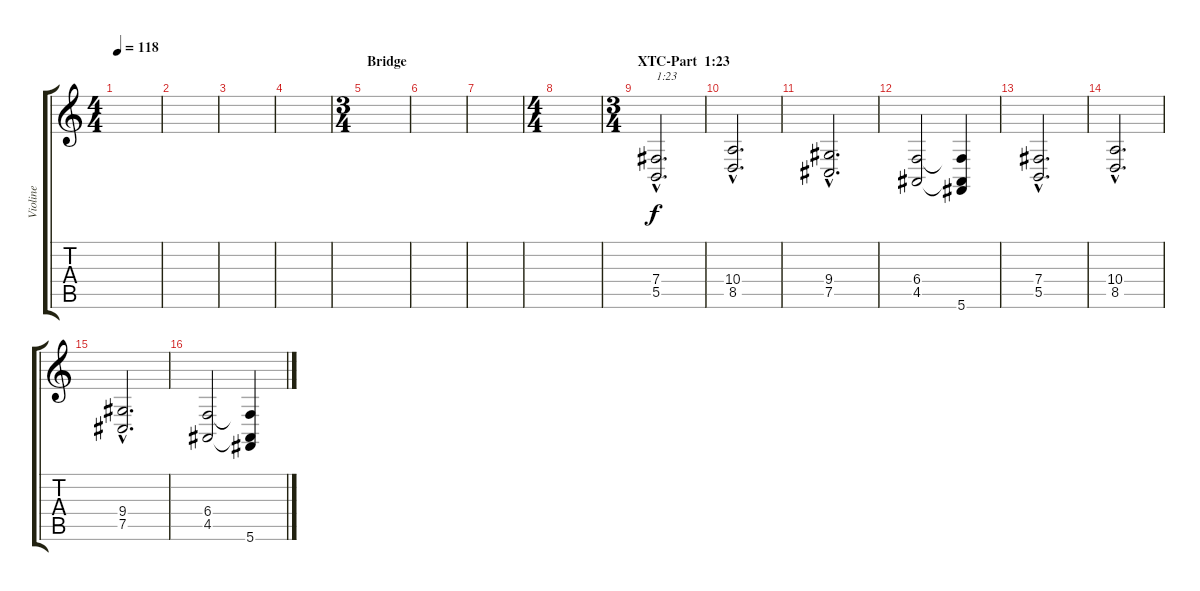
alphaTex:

\track ("Violine" "Violine") {instrument violin}
\staff {score tabs}
\tuning (Db4 Ab3 E3 B2 Gb2 Db2) {hide}
\ts (4 4)
\tempo 118
\clef g2
\ks c
|
|
|
|
\ts (3 4)
\section ("" "Bridge")
|
|
|
\ts (4 4)
|
\ts (3 4)
\section ("" "XTC-Part  1:23")
(7.4{hac} 5.5{hac}).2{d txt "1:23"} |
(10.4{hac} 8.5{hac}).2{d} |
(9.4{hac} 7.5{hac}).2{d} |
(6.4 4.5).2 (6.4{t} 4.5{t} 5.6).4 |
(7.4{hac} 5.5{hac}).2{d} |
(10.4{hac} 8.5{hac}).2{d} |
(9.4{hac} 7.5{hac}).2{d} |
(6.4 4.5).2 (6.4{t} 4.5{t} 5.6).4
